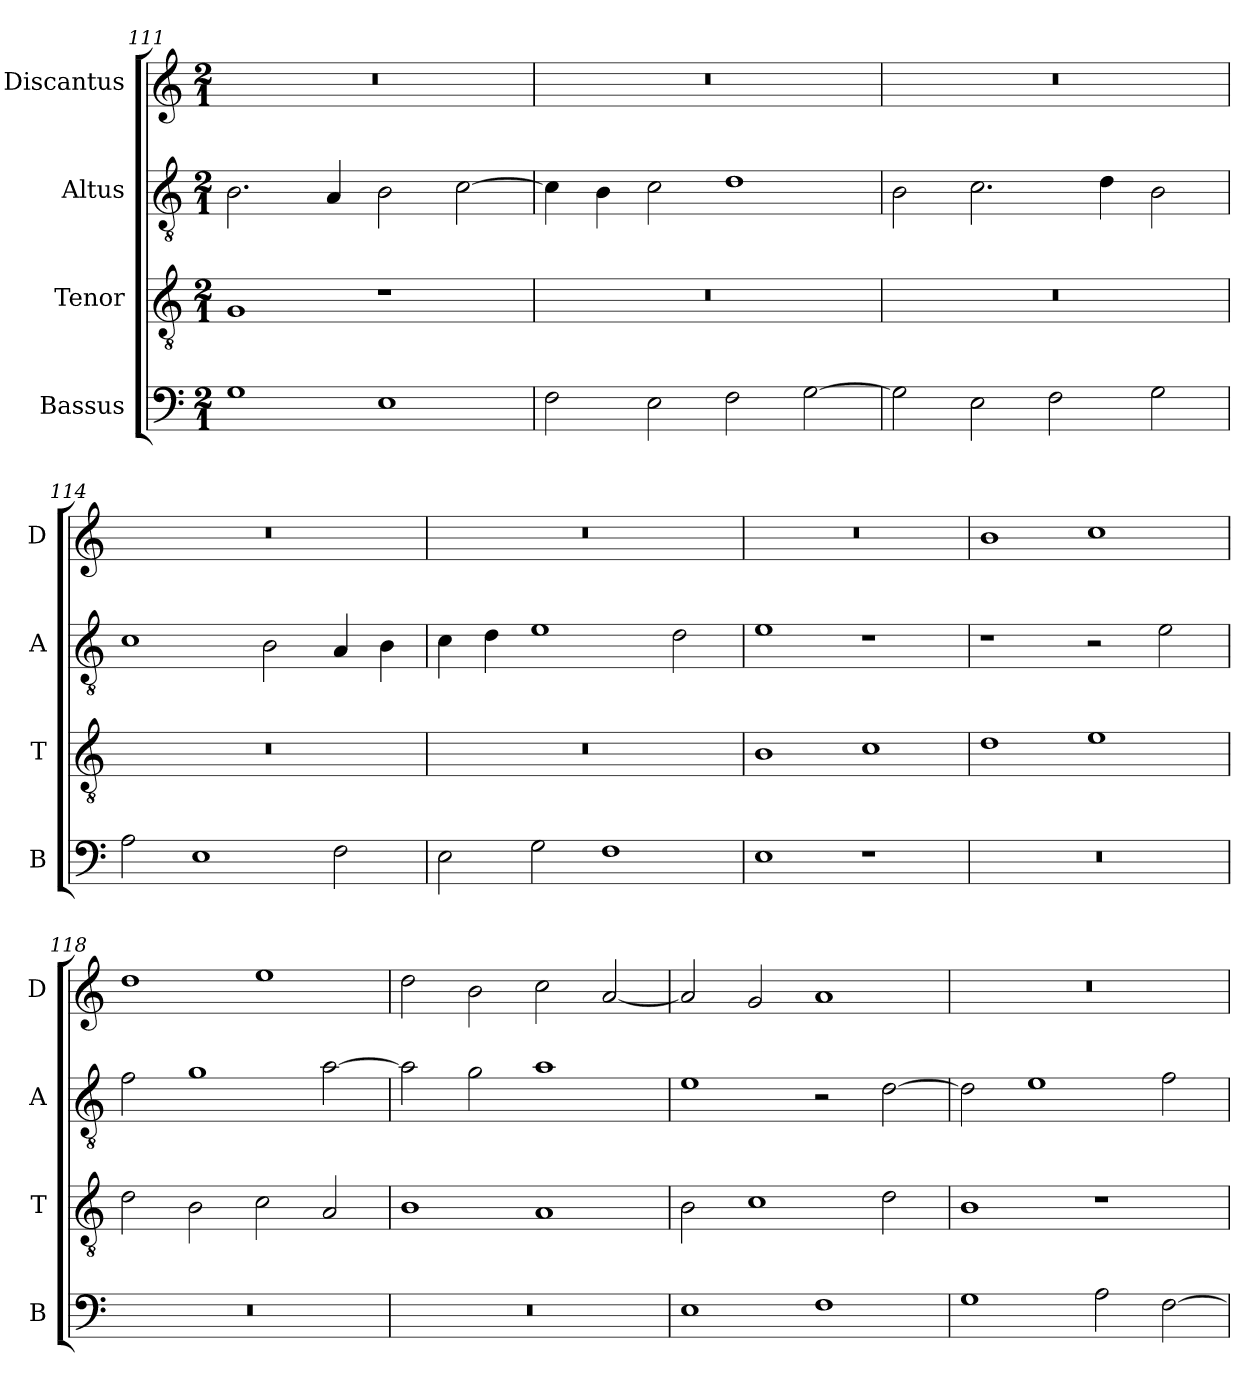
**kern	**kern	**kern	**kern
*part4	*part3	*part2	*part1
*staff4	*staff3	*staff2	*staff1
*I"Bassus	*I"Tenor	*I"Altus	*I"Discantus
*I'B	*I'T	*I'A	*I'D
*clefF4	*clefGv2	*clefGv2	*clefG2
*k[]	*k[]	*k[]	*k[]
*M2/1	*M2/1	*M2/1	*M2/1
=111	=111	=111	=111
1G	1G	2.B\	0r
.	.	4A/	.
1E	1r	2B\	.
.	.	[2c\	.
=112	=112	=112	=112
2F\	0r	4c\]	0r
.	.	4B\	.
2E\	.	2c\	.
2F\	.	1d	.
[2G\	.	.	.
=113	=113	=113	=113
2G\]	0r	2B\	0r
2E\	.	2.c\	.
2F\	.	.	.
.	.	4d\	.
2G\	.	2B\	.
=114	=114	=114	=114
2A\	0r	1c	0r
1E	.	.	.
.	.	2B\	.
2F\	.	4A/	.
.	.	4B\	.
=115	=115	=115	=115
2E\	0r	4c\	0r
.	.	4d\	.
2G\	.	1e	.
1F	.	.	.
.	.	2d\	.
=116	=116	=116	=116
1E	1B	1e	0r
1r	1c	1r	.
=117	=117	=117	=117
0r	1d	1r	1b
.	1e	2r	1cc
.	.	2e\	.
=118	=118	=118	=118
0r	2d\	2f\	1dd
.	2B\	1g	.
.	2c\	.	1ee
.	2A/	[2a\	.
=119	=119	=119	=119
0r	1B	2a\]	2dd\
.	.	2g\	2b\
.	1A	1a	2cc\
.	.	.	[2a/
=120	=120	=120	=120
1E	2B\	1e	2a/]
.	1c	.	2g/
1F	.	2r	1a
.	2d\	[2d\	.
=121	=121	=121	=121
1G	1B	2d\]	0r
.	.	1e	.
2A\	1r	.	.
[2F\	.	2f\	.
=	=	=	=
*-	*-	*-	*-
